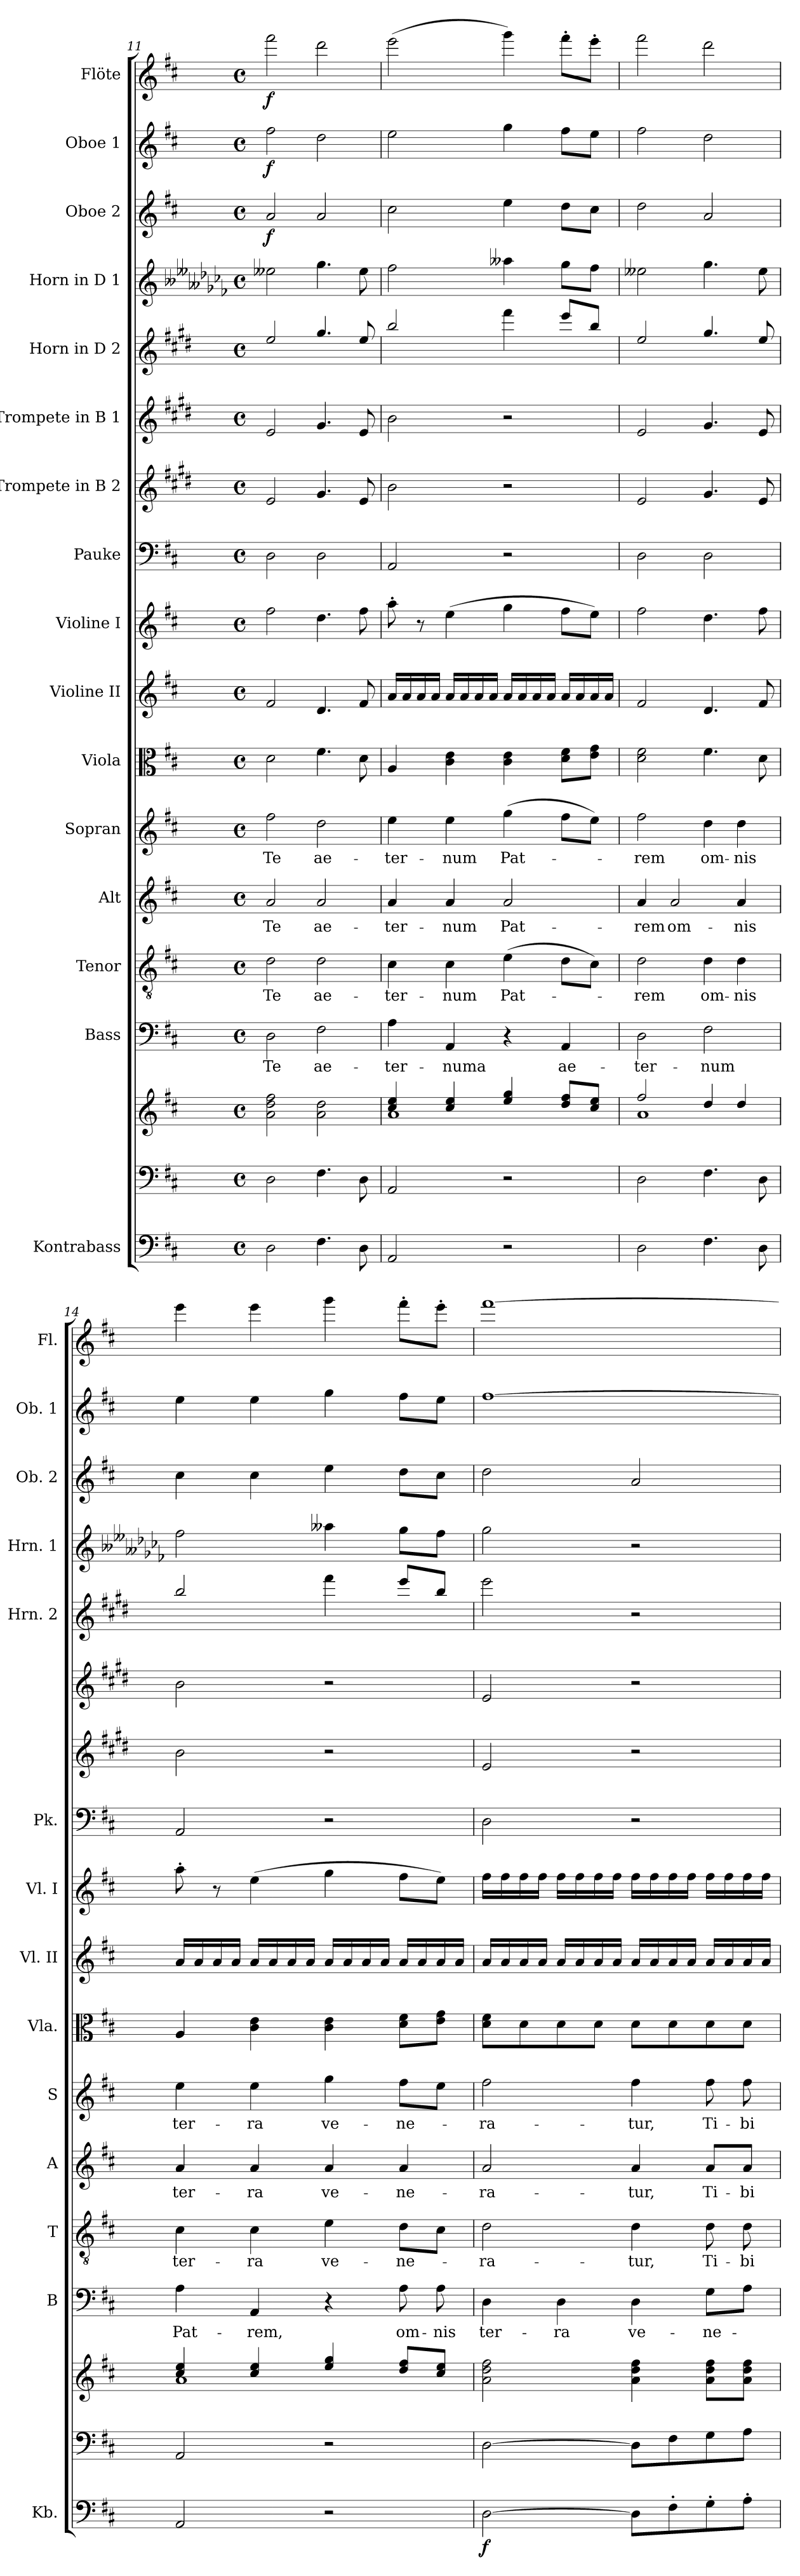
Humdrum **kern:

**kern	**dynam	**kern	**kern	**kern	**text	**kern	**text	**kern	**text	**kern	**text	**kern	**kern	**kern	**kern	**kern	**kern	**kern	**kern	**kern	**dynam	**kern	**dynam	**kern	**dynam
*part17	*part17	*part16	*part16	*part15	*part15	*part14	*part14	*part13	*part13	*part12	*part12	*part11	*part10	*part9	*part8	*part7	*part6	*part5	*part4	*part3	*part3	*part2	*part2	*part1	*part1
*staff18	*staff18	*staff17	*staff16	*staff15	*staff15	*staff14	*staff14	*staff13	*staff13	*staff12	*staff12	*staff11	*staff10	*staff9	*staff8	*staff7	*staff6	*staff5	*staff4	*staff3	*staff3	*staff2	*staff2	*staff1	*staff1
*I"Kontrabass	*	*	*	*I"Bass	*	*I"Tenor	*	*I"Alt	*	*I"Sopran	*	*I"Viola	*I"Violine II	*I"Violine I	*I"Pauke	*I"Trompete in B 2	*I"Trompete in B 1	*I"Horn in D 2	*I"Horn in D 1	*I"Oboe 2	*	*I"Oboe 1	*	*I"Flöte	*
*I'Kb.	*	*	*	*I'B	*	*I'T	*	*I'A	*	*I'S	*	*I'Vla.	*I'Vl. II	*I'Vl. I	*I'Pk.	*	*	*I'Hrn. 2	*I'Hrn. 1	*I'Ob. 2	*	*I'Ob. 1	*	*I'Fl.	*
*clefF4	*	*clefF4	*clefG2	*clefF4	*	*clefGv2	*	*clefG2	*	*clefG2	*	*clefC3	*clefG2	*clefG2	*clefF4	*clefG2	*clefG2	*clefG2	*clefG2	*clefG2	*	*clefG2	*	*clefG2	*
*ITrd7c12	*	*	*	*	*	*	*	*	*	*	*	*	*	*	*	*ITrd1c2	*ITrd1c2	*ITrd4c7	*ITrd-8c-12	*	*	*	*	*	*
*k[f#c#]	*	*k[f#c#]	*k[f#c#]	*k[f#c#]	*	*k[f#c#]	*	*k[f#c#]	*	*k[f#c#]	*	*k[f#c#]	*k[f#c#]	*k[f#c#]	*k[f#c#]	*k[f#c#]	*k[f#c#]	*k[f#c#g#]	*k[b--e--a--d-g-c-f-]	*k[f#c#]	*	*k[f#c#]	*	*k[f#c#]	*
*D:	*	*D:	*D:	*D:	*	*D:	*	*D:	*	*D:	*	*D:	*D:	*D:	*D:	*D:	*D:	*A:	*E--:	*D:	*	*D:	*	*D:	*
*M4/4	*	*M4/4	*M4/4	*M4/4	*	*M4/4	*	*M4/4	*	*M4/4	*	*M4/4	*M4/4	*M4/4	*M4/4	*M4/4	*M4/4	*M4/4	*M4/4	*M4/4	*	*M4/4	*	*M4/4	*
*met(c)	*	*met(c)	*met(c)	*met(c)	*	*met(c)	*	*met(c)	*	*met(c)	*	*met(c)	*met(c)	*met(c)	*met(c)	*met(c)	*met(c)	*met(c)	*met(c)	*met(c)	*	*met(c)	*	*met(c)	*
=11	=11	=11	=11	=11	=11	=11	=11	=11	=11	=11	=11	=11	=11	=11	=11	=11	=11	=11	=11	=11	=11	=11	=11	=11	=11
!	!	!	!	!	!LO:LY:b	!	!LO:LY:b	!	!LO:LY:b	!	!LO:LY:b	!	!	!	!	!	!	!	!	!	!LO:DY:b	!	!LO:DY:b	!	!LO:DY:b
2DD\	.	2D\	2a\ 2dd\ 2ff#\	2D\	Te	2d\	Te	2a/	Te	2ff#\	Te	2d\	2f#/	2ff#\	2D\	2d/	2d/	2a/	2eee--\	2a/	f	2ff#\	f	2fff#\	f
!	!	!	!	!	!LO:LY:b	!	!LO:LY:b	!	!LO:LY:b	!	!LO:LY:b	!	!	!	!	!	!	!	!	!	!	!	!	!	!
4.FF#\	.	4.F#\	2a\ 2dd\	2F#\	ae-	2d\	ae-	2a/	ae-	2dd\	ae-	4.f#\	4.d/	4.dd\	2D\	4.f#/	4.f#/	4.cc#/	4.ggg-\	2a/	.	2dd\	.	2ddd\	.
8DD\	.	8D\	.	.	.	.	.	.	.	.	.	8d\	8f#/	8ff#\	.	8d/	8d/	8a/	8eee--\	.	.	.	.	.	.
=12	=12	=12	=12	=12	=12	=12	=12	=12	=12	=12	=12	=12	=12	=12	=12	=12	=12	=12	=12	=12	=12	=12	=12	=12	=12
*	*	*	*^	*	*	*	*	*	*	*	*	*	*	*	*	*	*	*	*	*	*	*	*	*	*
!	!	!	!	!	!	!LO:LY:b	!	!LO:LY:b	!	!LO:LY:b	!	!LO:LY:b	!	!	!	!	!	!	!	!	!	!	!	!	!	!
2AAA/	.	2AA/	4cc#/ 4ee/	1a	4A\	-ter-	4c#\	-ter-	4a/	-ter-	4ee\	-ter-	4A/	16a/LL	8aa'>\	2AA/	2a\	2a\	2ee/	2fff-\	2cc#\	.	2ee\	.	(>2eee\	.
.	.	.	.	.	.	.	.	.	.	.	.	.	.	16a/	.	.	.	.	.	.	.	.	.	.	.	.
.	.	.	.	.	.	.	.	.	.	.	.	.	.	16a/	8r	.	.	.	.	.	.	.	.	.	.	.
.	.	.	.	.	.	.	.	.	.	.	.	.	.	16a/JJ	.	.	.	.	.	.	.	.	.	.	.	.
!	!	!	!	!	!	!LO:LY:b	!	!LO:LY:b	!	!LO:LY:b	!	!LO:LY:b	!	!	!	!	!	!	!	!	!	!	!	!	!	!
.	.	.	4cc#/ 4ee/	.	4AA/	-numa	4c#\	-num	4a/	-num	4ee\	-num	4c#\ 4e\	16a/LL	(>4ee\	.	.	.	.	.	.	.	.	.	.	.
.	.	.	.	.	.	.	.	.	.	.	.	.	.	16a/	.	.	.	.	.	.	.	.	.	.	.	.
.	.	.	.	.	.	.	.	.	.	.	.	.	.	16a/	.	.	.	.	.	.	.	.	.	.	.	.
.	.	.	.	.	.	.	.	.	.	.	.	.	.	16a/JJ	.	.	.	.	.	.	.	.	.	.	.	.
!	!	!	!	!	!	!	!	!LO:LY:b	!	!LO:LY:b	!	!LO:LY:b	!	!	!	!	!	!	!	!	!	!	!	!	!	!
2r	.	2r	4ee/ 4gg/	.	4r	.	(>4e\	Pat-	2a/	Pat-	(>4gg\	Pat-	4c#\ 4e\	16a/LL	4gg\	2r	2r	2r	4bb\	4aaa--\	4ee\	.	4gg\	.	4ggg\)	.
.	.	.	.	.	.	.	.	.	.	.	.	.	.	16a/	.	.	.	.	.	.	.	.	.	.	.	.
.	.	.	.	.	.	.	.	.	.	.	.	.	.	16a/	.	.	.	.	.	.	.	.	.	.	.	.
.	.	.	.	.	.	.	.	.	.	.	.	.	.	16a/JJ	.	.	.	.	.	.	.	.	.	.	.	.
!	!	!	!	!	!	!LO:LY:b	!	!	!	!	!	!	!	!	!	!	!	!	!	!	!	!	!	!	!	!
.	.	.	8dd/ 8ff#/L	.	4AA/	ae-	8d\L	.	.	.	8ff#\L	.	8d\ 8f#\L	16a/LL	8ff#\L	.	.	.	8aa/L	8ggg-\L	8dd\L	.	8ff#\L	.	8fff#'>\L	.
.	.	.	.	.	.	.	.	.	.	.	.	.	.	16a/	.	.	.	.	.	.	.	.	.	.	.	.
.	.	.	8cc#/ 8ee/J	.	.	.	8c#\J)	.	.	.	8ee\J)	.	8e\ 8g\J	16a/	8ee\J)	.	.	.	8ee/J	8fff-\J	8cc#\J	.	8ee\J	.	8eee'>\J	.
.	.	.	.	.	.	.	.	.	.	.	.	.	.	16a/JJ	.	.	.	.	.	.	.	.	.	.	.	.
!!LO:PB:g=z
=13	=13	=13	=13	=13	=13	=13	=13	=13	=13	=13	=13	=13	=13	=13	=13	=13	=13	=13	=13	=13	=13	=13	=13	=13	=13	=13
!	!	!	!	!	!	!LO:LY:b	!	!LO:LY:b	!	!LO:LY:b	!	!LO:LY:b	!	!	!	!	!	!	!	!	!	!	!	!	!	!
2DD\	.	2D\	2ff#/	1a	2D\	-ter-	2d\	-rem	4a/	-rem	2ff#\	-rem	2d\ 2f#\	2f#/	2ff#\	2D\	2d/	2d/	2a/	2eee--\	2dd\	.	2ff#\	.	2fff#\	.
!	!	!	!	!	!	!	!	!	!	!LO:LY:b	!	!	!	!	!	!	!	!	!	!	!	!	!	!	!	!
.	.	.	.	.	.	.	.	.	2a/	om-	.	.	.	.	.	.	.	.	.	.	.	.	.	.	.	.
!	!	!	!	!	!	!LO:LY:b	!	!LO:LY:b	!	!	!	!LO:LY:b	!	!	!	!	!	!	!	!	!	!	!	!	!	!
4.FF#\	.	4.F#\	4dd/	.	2F#\	-num	4d\	om-	.	.	4dd\	om-	4.f#\	4.d/	4.dd\	2D\	4.f#/	4.f#/	4.cc#/	4.ggg-\	2a/	.	2dd\	.	2ddd\	.
!	!	!	!	!	!	!	!	!LO:LY:b	!	!LO:LY:b	!	!LO:LY:b	!	!	!	!	!	!	!	!	!	!	!	!	!	!
.	.	.	4dd/	.	.	.	4d\	-nis	4a/	-nis	4dd\	-nis	.	.	.	.	.	.	.	.	.	.	.	.	.	.
8DD\	.	8D\	.	.	.	.	.	.	.	.	.	.	8d\	8f#/	8ff#\	.	8d/	8d/	8a/	8eee--\	.	.	.	.	.	.
=14	=14	=14	=14	=14	=14	=14	=14	=14	=14	=14	=14	=14	=14	=14	=14	=14	=14	=14	=14	=14	=14	=14	=14	=14	=14	=14
!	!	!	!	!	!	!LO:LY:b	!	!LO:LY:b	!	!LO:LY:b	!	!LO:LY:b	!	!	!	!	!	!	!	!	!	!	!	!	!	!
2AAA/	.	2AA/	4cc#/ 4ee/	1a	4A\	Pat-	4c#\	ter-	4a/	ter-	4ee\	ter-	4A/	16a/LL	8aa'>\	2AA/	2a\	2a\	2ee/	2fff-\	4cc#\	.	4ee\	.	4eee\	.
.	.	.	.	.	.	.	.	.	.	.	.	.	.	16a/	.	.	.	.	.	.	.	.	.	.	.	.
.	.	.	.	.	.	.	.	.	.	.	.	.	.	16a/	8r	.	.	.	.	.	.	.	.	.	.	.
.	.	.	.	.	.	.	.	.	.	.	.	.	.	16a/JJ	.	.	.	.	.	.	.	.	.	.	.	.
!	!	!	!	!	!	!LO:LY:b	!	!LO:LY:b	!	!LO:LY:b	!	!LO:LY:b	!	!	!	!	!	!	!	!	!	!	!	!	!	!
.	.	.	4cc#/ 4ee/	.	4AA/	-rem,	4c#\	-ra	4a/	-ra	4ee\	-ra	4c#\ 4e\	16a/LL	(>4ee\	.	.	.	.	.	4cc#\	.	4ee\	.	4eee\	.
.	.	.	.	.	.	.	.	.	.	.	.	.	.	16a/	.	.	.	.	.	.	.	.	.	.	.	.
.	.	.	.	.	.	.	.	.	.	.	.	.	.	16a/	.	.	.	.	.	.	.	.	.	.	.	.
.	.	.	.	.	.	.	.	.	.	.	.	.	.	16a/JJ	.	.	.	.	.	.	.	.	.	.	.	.
!	!	!	!	!	!	!	!	!LO:LY:b	!	!LO:LY:b	!	!LO:LY:b	!	!	!	!	!	!	!	!	!	!	!	!	!	!
2r	.	2r	4ee/ 4gg/	.	4r	.	4e\	ve-	4a/	ve-	4gg\	ve-	4c#\ 4e\	16a/LL	4gg\	2r	2r	2r	4bb\	4aaa--\	4ee\	.	4gg\	.	4ggg\	.
.	.	.	.	.	.	.	.	.	.	.	.	.	.	16a/	.	.	.	.	.	.	.	.	.	.	.	.
.	.	.	.	.	.	.	.	.	.	.	.	.	.	16a/	.	.	.	.	.	.	.	.	.	.	.	.
.	.	.	.	.	.	.	.	.	.	.	.	.	.	16a/JJ	.	.	.	.	.	.	.	.	.	.	.	.
!	!	!	!	!	!	!LO:LY:b	!	!LO:LY:b	!	!LO:LY:b	!	!LO:LY:b	!	!	!	!	!	!	!	!	!	!	!	!	!	!
.	.	.	8dd/ 8ff#/L	.	8A\	om-	8d\L	-ne-	4a/	-ne-	8ff#\L	-ne-	8d\ 8f#\L	16a/LL	8ff#\L	.	.	.	8aa/L	8ggg-\L	8dd\L	.	8ff#\L	.	8fff#'>\L	.
.	.	.	.	.	.	.	.	.	.	.	.	.	.	16a/	.	.	.	.	.	.	.	.	.	.	.	.
!	!	!	!	!	!	!LO:LY:b	!	!	!	!	!	!	!	!	!	!	!	!	!	!	!	!	!	!	!	!
.	.	.	8cc#/ 8ee/J	.	8A\	-nis	8c#\J	.	.	.	8ee\J	.	8e\ 8g\J	16a/	8ee\J)	.	.	.	8ee/J	8fff-\J	8cc#\J	.	8ee\J	.	8eee'>\J	.
.	.	.	.	.	.	.	.	.	.	.	.	.	.	16a/JJ	.	.	.	.	.	.	.	.	.	.	.	.
*	*	*	*v	*v	*	*	*	*	*	*	*	*	*	*	*	*	*	*	*	*	*	*	*	*	*	*
=15	=15	=15	=15	=15	=15	=15	=15	=15	=15	=15	=15	=15	=15	=15	=15	=15	=15	=15	=15	=15	=15	=15	=15	=15	=15
!	!LO:DY:b	!	!	!	!LO:LY:b	!	!LO:LY:b	!	!LO:LY:b	!	!LO:LY:b	!	!	!	!	!	!	!	!	!	!	!	!	!	!
[2DD\	f	[2D\	2a\ 2dd\ 2ff#\	4D\	ter-	2d\	-ra-	2a/	-ra-	2ff#\	-ra-	8d\ 8f#\L	16a/LL	16ff#\LL	2D\	2d/	2d/	2aa\	2ggg-\	2dd\	.	[1ff#	.	[1fff#	.
.	.	.	.	.	.	.	.	.	.	.	.	.	16a/	16ff#\	.	.	.	.	.	.	.	.	.	.	.
.	.	.	.	.	.	.	.	.	.	.	.	8d\	16a/	16ff#\	.	.	.	.	.	.	.	.	.	.	.
.	.	.	.	.	.	.	.	.	.	.	.	.	16a/JJ	16ff#\JJ	.	.	.	.	.	.	.	.	.	.	.
!	!	!	!	!	!LO:LY:b	!	!	!	!	!	!	!	!	!	!	!	!	!	!	!	!	!	!	!	!
.	.	.	.	4D\	-ra	.	.	.	.	.	.	8d\	16a/LL	16ff#\LL	.	.	.	.	.	.	.	.	.	.	.
.	.	.	.	.	.	.	.	.	.	.	.	.	16a/	16ff#\	.	.	.	.	.	.	.	.	.	.	.
.	.	.	.	.	.	.	.	.	.	.	.	8d\J	16a/	16ff#\	.	.	.	.	.	.	.	.	.	.	.
.	.	.	.	.	.	.	.	.	.	.	.	.	16a/JJ	16ff#\JJ	.	.	.	.	.	.	.	.	.	.	.
!	!	!	!	!	!LO:LY:b	!	!LO:LY:b	!	!LO:LY:b	!	!LO:LY:b	!	!	!	!	!	!	!	!	!	!	!	!	!	!
8DD\L]	.	8D\L]	4a\ 4dd\ 4ff#\	4D\	ve-	4d\	-tur,	4a/	-tur,	4ff#\	-tur,	8d\L	16a/LL	16ff#\LL	2r	2r	2r	2r	2r	2a/	.	.	.	.	.
.	.	.	.	.	.	.	.	.	.	.	.	.	16a/	16ff#\	.	.	.	.	.	.	.	.	.	.	.
8FF#'>\	.	8F#\	.	.	.	.	.	.	.	.	.	8d\	16a/	16ff#\	.	.	.	.	.	.	.	.	.	.	.
.	.	.	.	.	.	.	.	.	.	.	.	.	16a/JJ	16ff#\JJ	.	.	.	.	.	.	.	.	.	.	.
!	!	!	!	!	!LO:LY:b	!	!LO:LY:b	!	!LO:LY:b	!	!LO:LY:b	!	!	!	!	!	!	!	!	!	!	!	!	!	!
8GG'>\	.	8G\	8a\ 8dd\ 8ff#\L	8G\L	-ne-	8d\	Ti-	8a/L	Ti-	8ff#\	Ti-	8d\	16a/LL	16ff#\LL	.	.	.	.	.	.	.	.	.	.	.
.	.	.	.	.	.	.	.	.	.	.	.	.	16a/	16ff#\	.	.	.	.	.	.	.	.	.	.	.
!	!	!	!	!	!	!	!LO:LY:b	!	!LO:LY:b	!	!LO:LY:b	!	!	!	!	!	!	!	!	!	!	!	!	!	!
8AA'>\J	.	8A\J	8a\ 8dd\ 8ff#\J	8A\J	.	8d\	-bi	8a/J	-bi	8ff#\	-bi	8d\J	16a/	16ff#\	.	.	.	.	.	.	.	.	.	.	.
.	.	.	.	.	.	.	.	.	.	.	.	.	16a/JJ	16ff#\JJ	.	.	.	.	.	.	.	.	.	.	.
=	=	=	=	=	=	=	=	=	=	=	=	=	=	=	=	=	=	=	=	=	=	=	=	=	=
*-	*-	*-	*-	*-	*-	*-	*-	*-	*-	*-	*-	*-	*-	*-	*-	*-	*-	*-	*-	*-	*-	*-	*-	*-	*-
